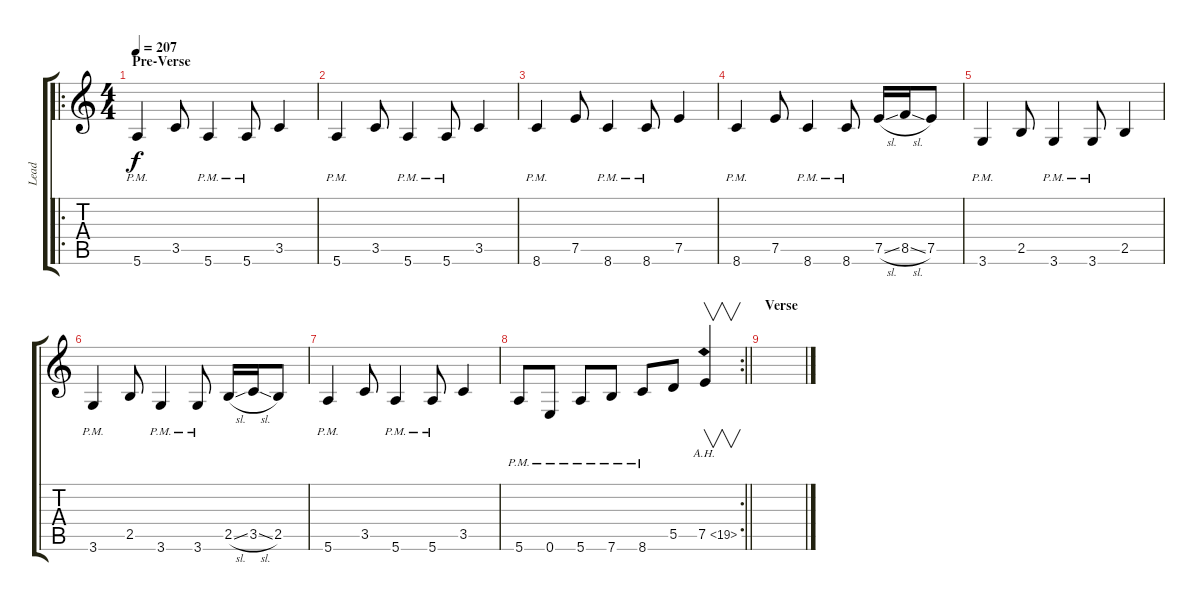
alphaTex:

\track ("Lead" "Lead") {instrument overdrivenguitar}
\staff {score tabs}
\tuning (E4 B3 G3 D3 A2 E2) {hide}
\ro
\ts (4 4)
\section ("" "Pre-Verse")
\tempo 207
\clef g2
\ks c
5.6{pm}.4{txt "" dy f instrument overdrivenguitar} 3.5.8 5.6{pm}.4 5.6{pm}.8 3.5.4 |
5.6{pm}.4 3.5.8 5.6{pm}.4 5.6{pm}.8 3.5.4 |
8.6{pm}.4 7.5.8 8.6{pm}.4 8.6{pm}.8 7.5.4 |
8.6{pm}.4 7.5.8 8.6{pm}.4 8.6{pm}.8 7.5{sl}.16 8.5{sl}.16 7.5.8 |
3.6{pm}.4 2.5.8 3.6{pm}.4 3.6{pm}.8 2.5.4 |
3.6{pm}.4 2.5.8 3.6{pm}.4 3.6{pm}.8 2.5{sl}.16 3.5{sl}.16 2.5.8 |
5.6{pm}.4 3.5.8 5.6{pm}.4 5.6{pm}.8 3.5.4 |
\rc 2
\barLineRight lightlight
5.6{pm}.8 0.6{pm}.8 5.6{pm}.8 7.6{pm}.8 8.6{pm}.8 5.5.8 7.5{ah 12}.4{v instrument guitarharmonics} |
\section ("" "Verse")
